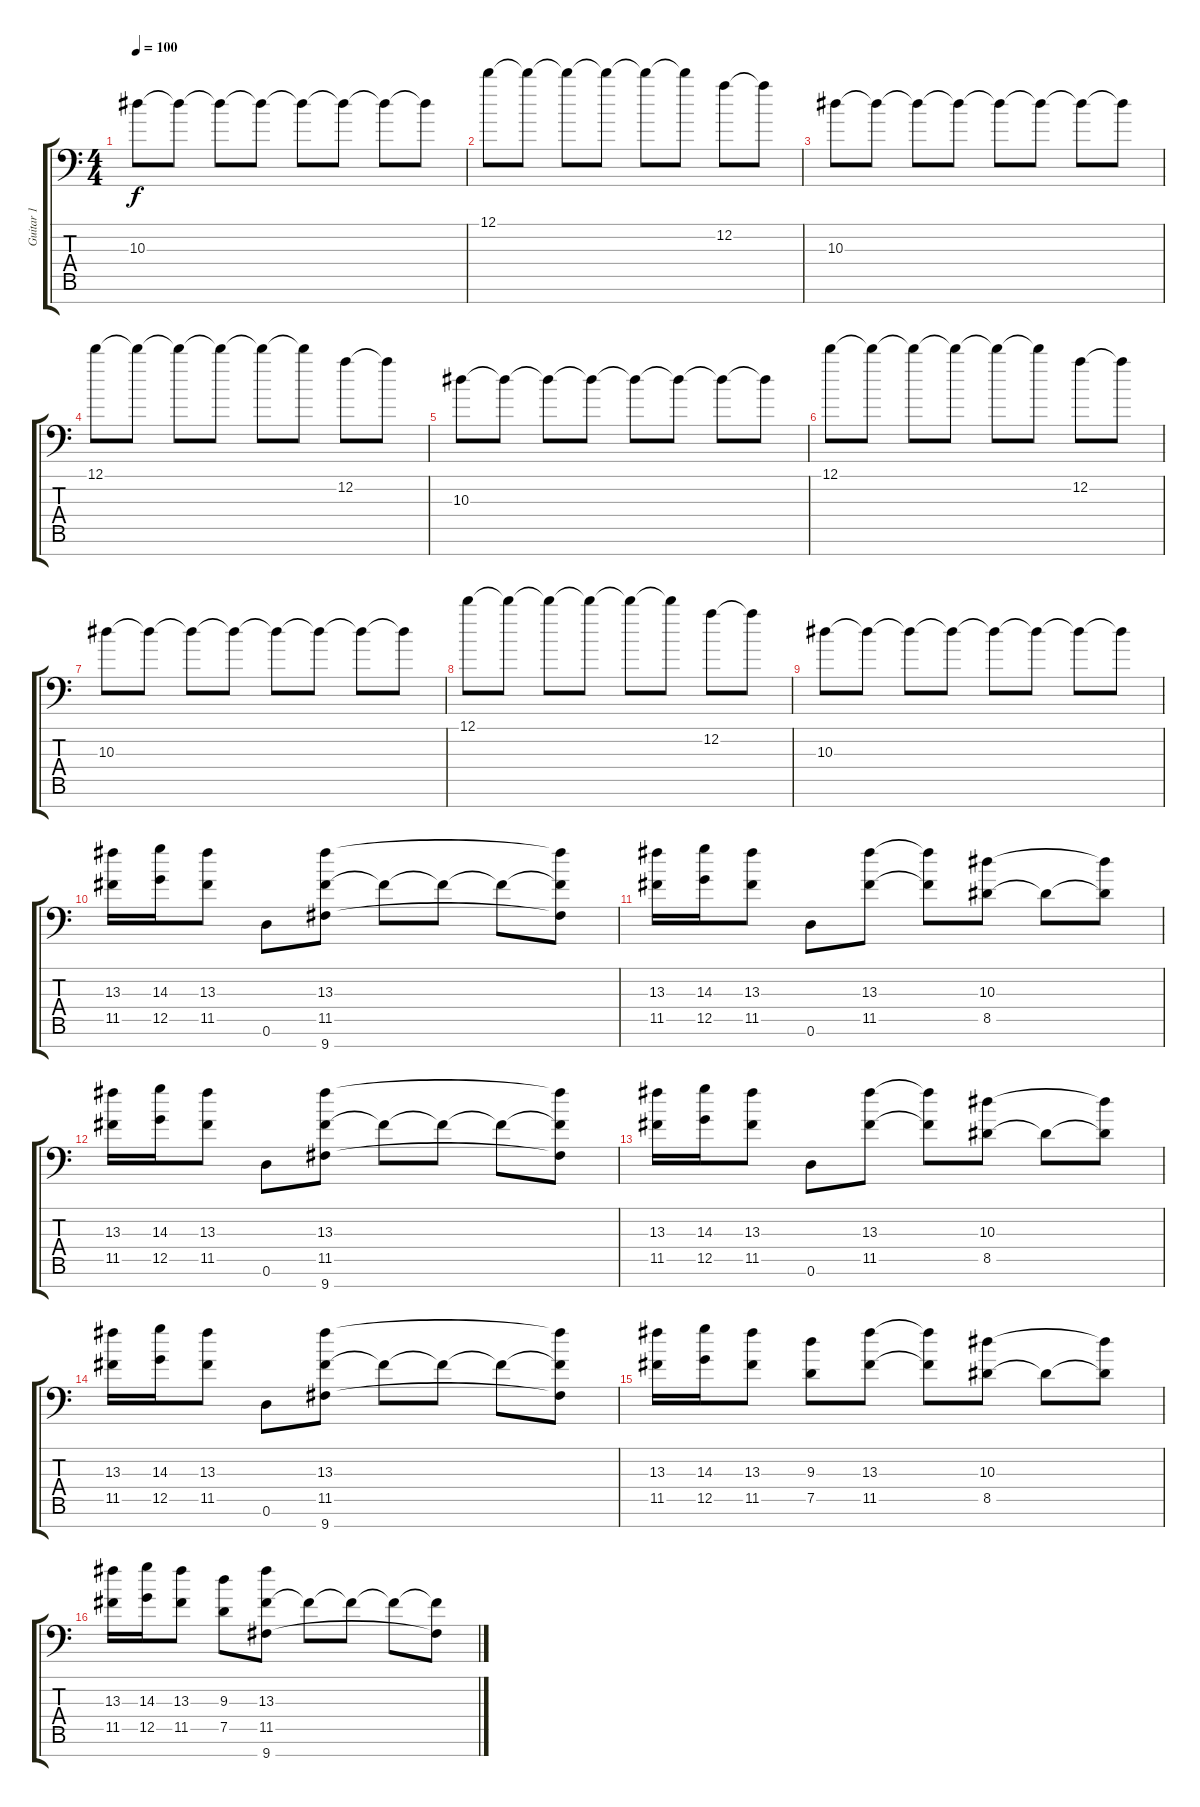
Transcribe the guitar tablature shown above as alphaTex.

\track ("Guitar 1" "Guitar 1") {instrument distortionguitar}
\staff {score tabs}
\tuning (D4 A3 F3 C3 G2 D2 A1) {hide}
\ts (4 4)
\tempo 100
\clef f4
\ks c
10.3.8{dy f} 10.3{t}.8 10.3{t}.8 10.3{t}.8 10.3{t}.8 10.3{t}.8 10.3{t}.8 10.3{t}.8 |
12.1.8 12.1{t}.8 12.1{t}.8 12.1{t}.8 12.1{t}.8 12.1{t}.8 12.2.8 12.2{t}.8 |
10.3.8 10.3{t}.8 10.3{t}.8 10.3{t}.8 10.3{t}.8 10.3{t}.8 10.3{t}.8 10.3{t}.8 |
12.1.8 12.1{t}.8 12.1{t}.8 12.1{t}.8 12.1{t}.8 12.1{t}.8 12.2.8 12.2{t}.8 |
10.3.8 10.3{t}.8 10.3{t}.8 10.3{t}.8 10.3{t}.8 10.3{t}.8 10.3{t}.8 10.3{t}.8 |
12.1.8 12.1{t}.8 12.1{t}.8 12.1{t}.8 12.1{t}.8 12.1{t}.8 12.2.8 12.2{t}.8 |
10.3.8 10.3{t}.8 10.3{t}.8 10.3{t}.8 10.3{t}.8 10.3{t}.8 10.3{t}.8 10.3{t}.8 |
12.1.8 12.1{t}.8 12.1{t}.8 12.1{t}.8 12.1{t}.8 12.1{t}.8 12.2.8 12.2{t}.8 |
10.3.8 10.3{t}.8 10.3{t}.8 10.3{t}.8 10.3{t}.8 10.3{t}.8 10.3{t}.8 10.3{t}.8 |
(13.3 11.5).16 (14.3 12.5).16 (13.3 11.5).8 0.6.8 (13.3 11.5 9.7).8 11.5{t}.8 11.5{t}.8 11.5{t}.8 (13.3{t} 11.5{t} 9.7{t}).8 |
(13.3 11.5).16 (14.3 12.5).16 (13.3 11.5).8 0.6.8 (13.3 11.5).8 (13.3{t} 11.5{t}).8 (10.3 8.5).8 8.5{t}.8 (10.3{t} 8.5{t}).8 |
(13.3 11.5).16 (14.3 12.5).16 (13.3 11.5).8 0.6.8 (13.3 11.5 9.7).8 11.5{t}.8 11.5{t}.8 11.5{t}.8 (13.3{t} 11.5{t} 9.7{t}).8 |
(13.3 11.5).16 (14.3 12.5).16 (13.3 11.5).8 0.6.8 (13.3 11.5).8 (13.3{t} 11.5{t}).8 (10.3 8.5).8 8.5{t}.8 (10.3{t} 8.5{t}).8 |
(13.3 11.5).16 (14.3 12.5).16 (13.3 11.5).8 0.6.8 (13.3 11.5 9.7).8 11.5{t}.8 11.5{t}.8 11.5{t}.8 (13.3{t} 11.5{t} 9.7{t}).8 |
(13.3 11.5).16 (14.3 12.5).16 (13.3 11.5).8 (9.3 7.5).8 (13.3 11.5).8 (13.3{t} 11.5{t}).8 (10.3 8.5).8 8.5{t}.8 (10.3{t} 8.5{t}).8 |
(13.3 11.5).16 (14.3 12.5).16 (13.3 11.5).8 (9.3 7.5).8 (13.3 11.5 9.7).8 11.5{t}.8 11.5{t}.8 11.5{t}.8 (11.5{t} 9.7{t}).8
